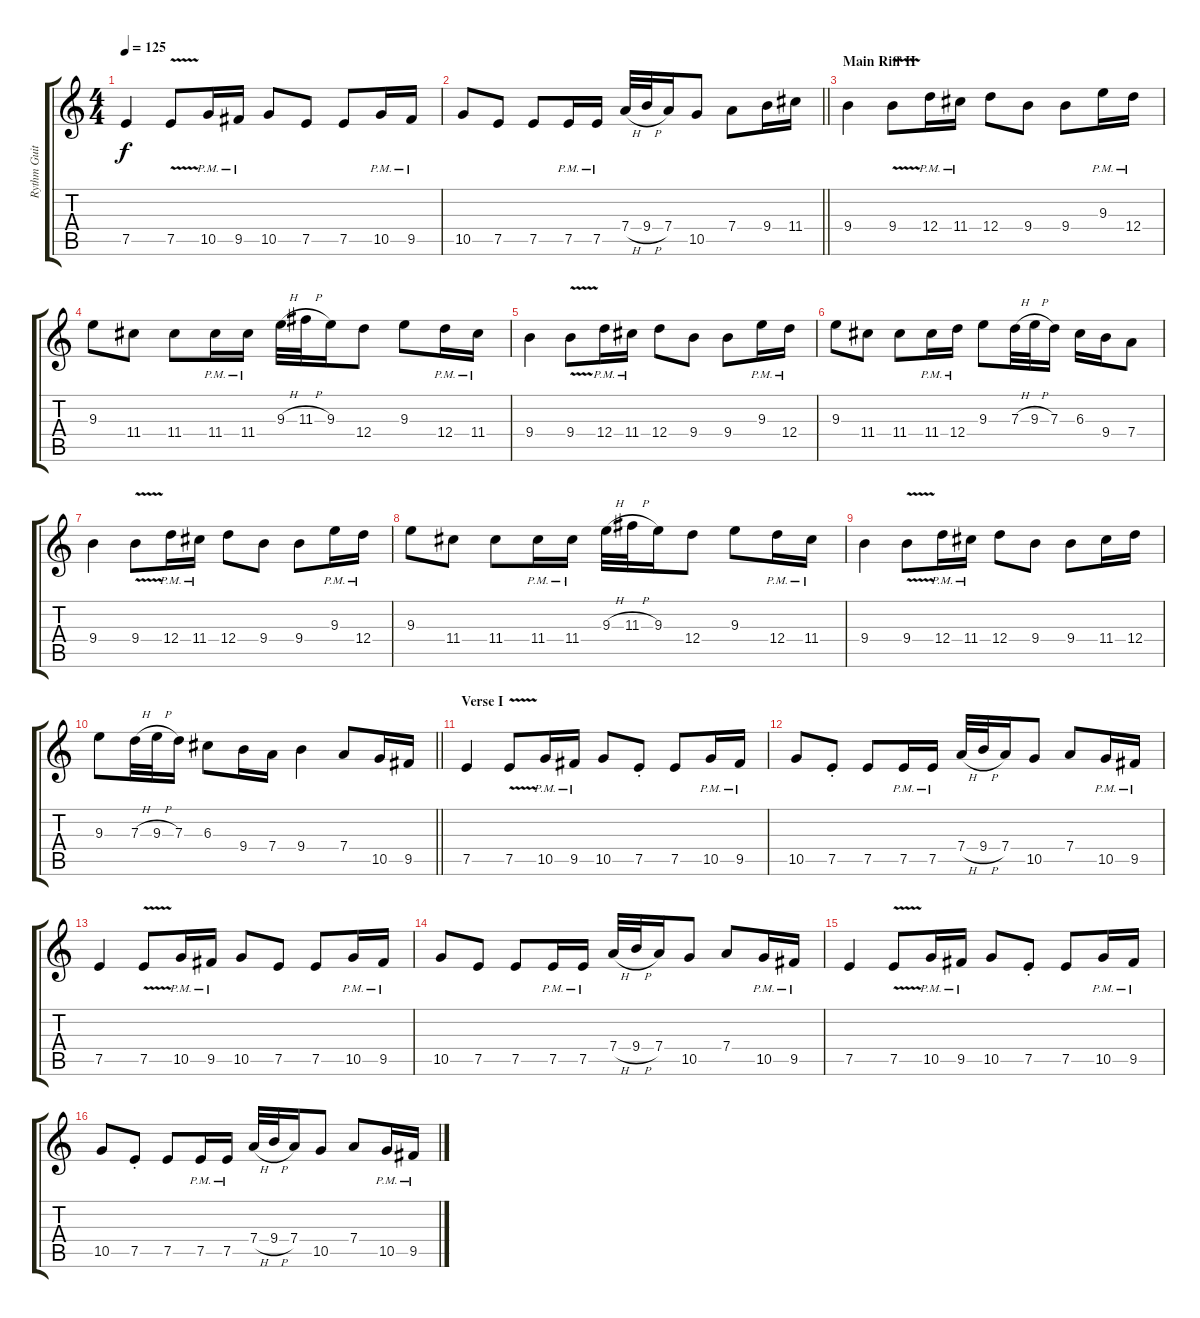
\track ("Rythm Guitar II" "Rythm Guit") {instrument overdrivenguitar}
\staff {score tabs}
\tuning (E4 B3 G3 D3 A2 E2) {hide}
\ts (4 4)
\tempo 125
\clef g2
\ks c
7.5.4{dy f} 7.5{v}.8 10.5{pm}.16 9.5{pm}.16 10.5.8 7.5.8 7.5.8 10.5{pm}.16 9.5{pm}.16 |
\barLineRight lightlight
10.5.8 7.5.8 7.5.8 7.5{pm}.16 7.5{pm}.16 7.4{h}.32 9.4{h}.32 7.4.16 10.5.8 7.4.8 9.4.16 11.4.16 |
\section ("" "Main Riff II")
9.4.4 9.4{v}.8 12.4{pm}.16 11.4{pm}.16 12.4.8 9.4.8 9.4.8 9.3{pm}.16 12.4{pm}.16 |
9.3.8 11.4.8 11.4.8 11.4{pm}.16 11.4{pm}.16 9.3{h}.32 11.3{h}.32 9.3.16 12.4.8 9.3.8 12.4{pm}.16 11.4{pm}.16 |
9.4.4 9.4{v}.8 12.4{pm}.16 11.4{pm}.16 12.4.8 9.4.8 9.4.8 9.3{pm}.16 12.4{pm}.16 |
9.3.8 11.4.8 11.4.8 11.4{pm}.16 12.4{pm}.16 9.3.8 7.3{h}.32 9.3{h}.32 7.3.16 6.3.16 9.4.16 7.4.8 |
9.4.4 9.4{v}.8 12.4{pm}.16 11.4{pm}.16 12.4.8 9.4.8 9.4.8 9.3{pm}.16 12.4{pm}.16 |
9.3.8 11.4.8 11.4.8 11.4{pm}.16 11.4{pm}.16 9.3{h}.32 11.3{h}.32 9.3.16 12.4.8 9.3.8 12.4{pm}.16 11.4{pm}.16 |
9.4.4 9.4{v}.8 12.4{pm}.16 11.4{pm}.16 12.4.8 9.4.8 9.4.8 11.4.16 12.4.16 |
\barLineRight lightlight
9.3.8 7.3{h}.32 9.3{h}.32 7.3.16 6.3.8 9.4.16 7.4.16 9.4.4 7.4.8 10.5.16 9.5.16 |
\section ("" "Verse I")
7.5.4{volume 15 balance 12 instrument overdrivenguitar} 7.5{v}.8 10.5{pm}.16 9.5{pm}.16 10.5.8 7.5{st}.8 7.5.8 10.5{pm}.16 9.5{pm}.16 |
10.5.8 7.5{st}.8 7.5.8 7.5{pm}.16 7.5{pm}.16 7.4{h}.32 9.4{h}.32 7.4.16 10.5.8 7.4.8 10.5{pm}.16 9.5{pm}.16 |
7.5.4 7.5{v}.8 10.5{pm}.16 9.5{pm}.16 10.5.8 7.5.8 7.5.8 10.5{pm}.16 9.5{pm}.16 |
10.5.8 7.5.8 7.5.8 7.5{pm}.16 7.5{pm}.16 7.4{h}.32 9.4{h}.32 7.4.16 10.5.8 7.4.8 10.5{pm}.16 9.5{pm}.16 |
7.5.4 7.5{v}.8 10.5{pm}.16 9.5{pm}.16 10.5.8 7.5{st}.8 7.5.8 10.5{pm}.16 9.5{pm}.16 |
10.5.8 7.5{st}.8 7.5.8 7.5{pm}.16 7.5{pm}.16 7.4{h}.32 9.4{h}.32 7.4.16 10.5.8 7.4.8 10.5{pm}.16 9.5{pm}.16
